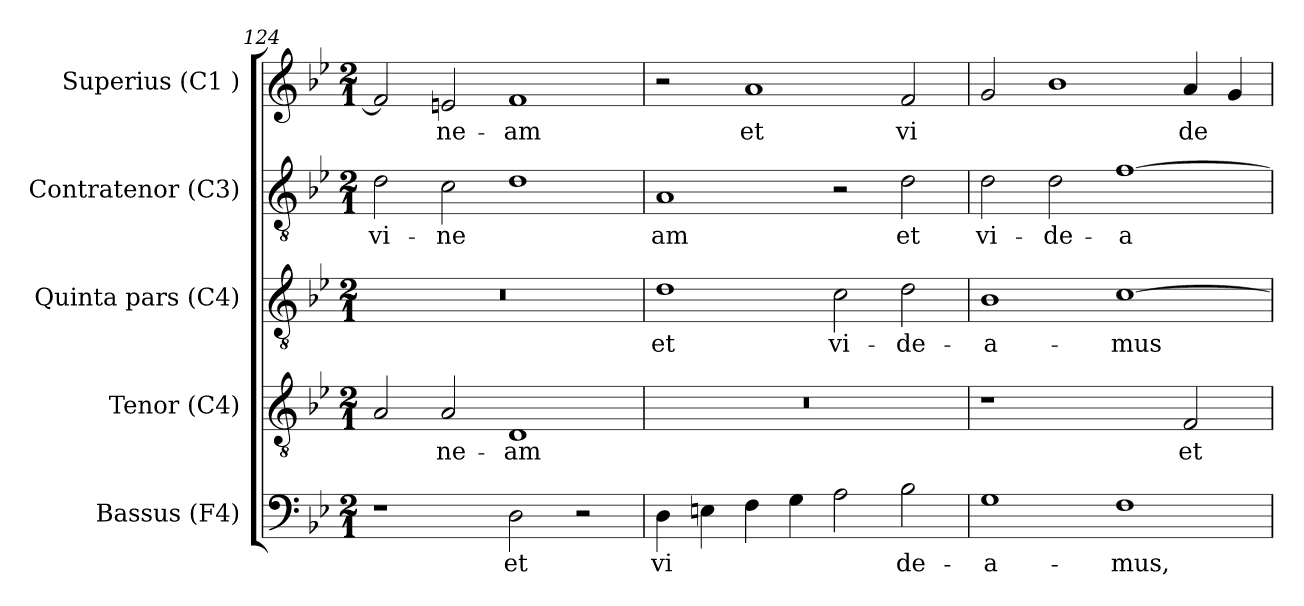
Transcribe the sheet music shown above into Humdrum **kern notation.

**kern	**text	**kern	**text	**kern	**text	**kern	**text	**kern	**text
*part5	*part5	*part4	*part4	*part3	*part3	*part2	*part2	*part1	*part1
*staff5	*staff5	*staff4	*staff4	*staff3	*staff3	*staff2	*staff2	*staff1	*staff1
*I"Bassus (F4)	*	*I"Tenor (C4)	*	*I"Quinta pars (C4)	*	*I"Contratenor (C3)	*	*I"Superius (C1 )	*
*I'B.	*	*I'T.	*	*I'QP.	*	*I'Ct.	*	*I'S.	*
*clefF4	*	*clefGv2	*	*clefGv2	*	*clefGv2	*	*clefG2	*
*k[b-e-]	*	*k[b-e-]	*	*k[b-e-]	*	*k[b-e-]	*	*k[b-e-]	*
*B-:	*	*B-:	*	*B-:	*	*B-:	*	*B-:	*
*M2/1	*	*M2/1	*	*M2/1	*	*M2/1	*	*M2/1	*
=124	=124	=124	=124	=124	=124	=124	=124	=124	=124
!	!	!	!LO:LY:b:cj	!	!	!	!LO:LY:b:cj	!	!LO:LY:b:cj
1r	.	2A/	--	0r	.	2d\	vi-	2f/]	--
!	!	!	!LO:LY:b:cj	!	!	!	!LO:LY:b:cj	!	!LO:LY:b:cj
.	.	2A/	-ne-	.	.	2c\	-ne-	2en/	-ne-
!	!LO:LY:b:cj	!	!LO:LY:b:cj	!	!	!	!LO:LY:b:cj	!	!LO:LY:b:cj
2D\	et	1D	-am	.	.	1d	--	1f	-am
2r	.	.	.	.	.	.	.	.	.
=125	=125	=125	=125	=125	=125	=125	=125	=125	=125
!	!LO:LY:b:cj	!	!	!	!LO:LY:b:cj	!	!LO:LY:b:cj	!	!
4D\	vi-	0r	.	1d	et	1A	-am	2r	.
!	!LO:LY:b:cj	!	!	!	!	!	!	!	!
4E\	--	.	.	.	.	.	.	.	.
!	!LO:LY:b:cj	!	!	!	!	!	!	!	!LO:LY:b:cj
4F\	--	.	.	.	.	.	.	1a	et
!	!LO:LY:b:cj	!	!	!	!	!	!	!	!
4G\	--	.	.	.	.	.	.	.	.
!	!LO:LY:b:cj	!	!	!	!LO:LY:b:cj	!	!	!	!
2A\	--	.	.	2c\	vi-	2r	.	.	.
!	!LO:LY:b:cj	!	!	!	!LO:LY:b:cj	!	!LO:LY:b:cj	!	!LO:LY:b:cj
2B-\	-de-	.	.	2d\	-de-	2d\	et	2f/	vi-
=126	=126	=126	=126	=126	=126	=126	=126	=126	=126
!	!LO:LY:b:cj	!	!	!	!LO:LY:b:cj	!	!LO:LY:b:cj	!	!LO:LY:b:cj
1G	-a-	1r	.	1B-	-a-	2d\	vi-	2g/	--
!	!	!	!	!	!	!	!LO:LY:b:cj	!	!LO:LY:b:cj
.	.	.	.	.	.	2d\	-de-	1b-	--
!	!LO:LY:b:cj	!	!	!	!LO:LY:b:cj	!	!LO:LY:b:cj	!	!
1F	-mus,	2ryy	.	[>1c	-mus	[>1f	-a-	.	.
!	!	!	!LO:LY:b:cj	!	!	!	!	!	!LO:LY:b:cj
.	.	2F/	et	.	.	.	.	4a/	-de-
!	!	!	!	!	!	!	!	!	!LO:LY:b:cj
.	.	.	.	.	.	.	.	4g/	--
=	=	=	=	=	=	=	=	=	=
*-	*-	*-	*-	*-	*-	*-	*-	*-	*-
